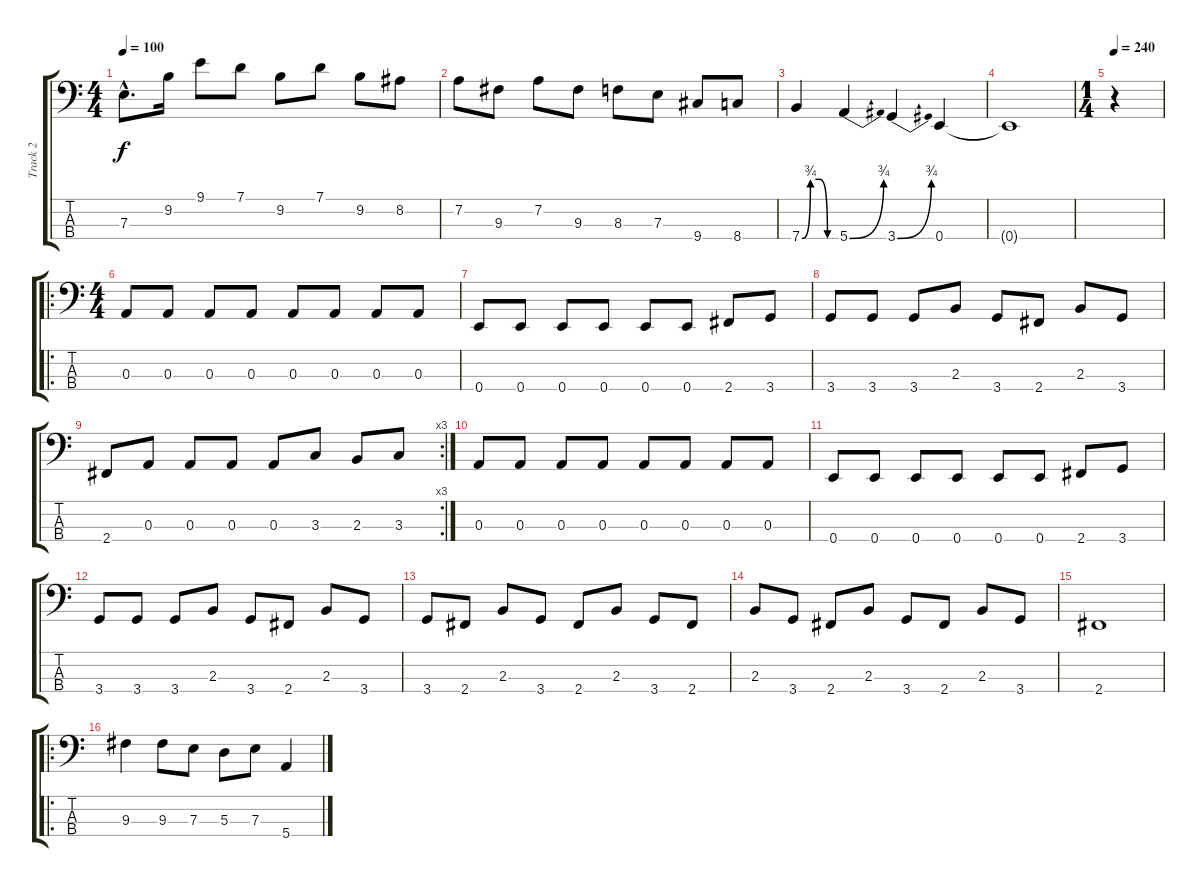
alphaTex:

\track ("Track 2" "Track 2") {instrument electricbassfinger}
\staff {score tabs}
\tuning (G2 D2 A1 E1) {hide}
\ts (4 4)
\tempo 100
\clef f4
\ks c
7.3{hac}.8{d dy f} 9.2.16 9.1.8 7.1.8 9.2.8 7.1.8 9.2.8 8.2.8 |
7.2.8 9.3.8 7.2.8 9.3.8 8.3.8 7.3.8 9.4.8 8.4.8 |
7.4{be (custom 0 0 15 3 30 3 45 0 60 0)}.4 5.4{be (bend 0 0 60 3)}.4 3.4{be (bend 0 0 60 3)}.4 0.4.4 |
0.4{t}.1 |
\ts (1 4)
\tempo 240
r.4 |
\ro
\ts (4 4)
0.3.8 0.3.8 0.3.8 0.3.8 0.3.8 0.3.8 0.3.8 0.3.8 |
0.4.8 0.4.8 0.4.8 0.4.8 0.4.8 0.4.8 2.4.8 3.4.8 |
3.4.8 3.4.8 3.4.8 2.3.8 3.4.8 2.4.8 2.3.8 3.4.8 |
\rc 3
2.4.8 0.3.8 0.3.8 0.3.8 0.3.8 3.3.8 2.3.8 3.3.8 |
0.3.8 0.3.8 0.3.8 0.3.8 0.3.8 0.3.8 0.3.8 0.3.8 |
0.4.8 0.4.8 0.4.8 0.4.8 0.4.8 0.4.8 2.4.8 3.4.8 |
3.4.8 3.4.8 3.4.8 2.3.8 3.4.8 2.4.8 2.3.8 3.4.8 |
3.4.8 2.4.8 2.3.8 3.4.8 2.4.8 2.3.8 3.4.8 2.4.8 |
2.3.8 3.4.8 2.4.8 2.3.8 3.4.8 2.4.8 2.3.8 3.4.8 |
2.4.1 |
\ro
9.3.4 9.3.8 7.3.8 5.3.8 7.3.8 5.4.4
